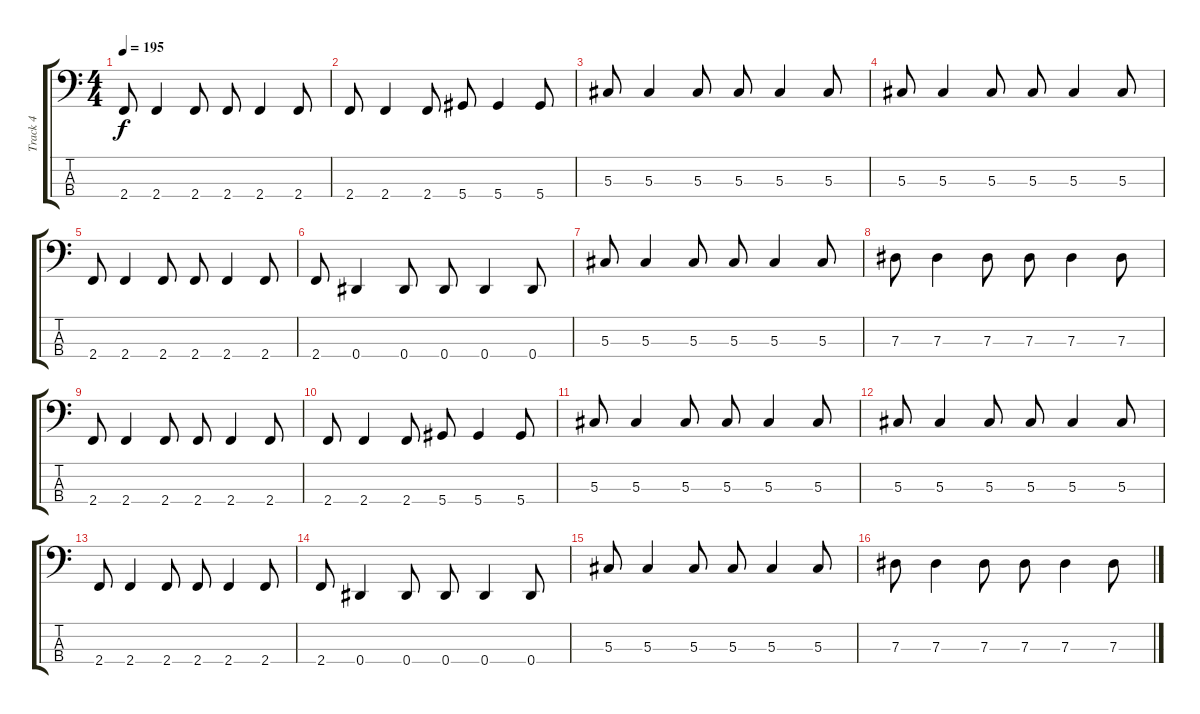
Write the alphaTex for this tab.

\track ("Track 4" "Track 4") {instrument electricbasspick}
\staff {score tabs}
\tuning (Gb2 Db2 Ab1 Eb1) {hide}
\ts (4 4)
\tempo 195
\clef f4
\ks c
2.4.8{dy f} 2.4.4 2.4.8 2.4.8 2.4.4 2.4.8 |
2.4.8 2.4.4 2.4.8 5.4.8 5.4.4 5.4.8 |
5.3.8 5.3.4 5.3.8 5.3.8 5.3.4 5.3.8 |
5.3.8 5.3.4 5.3.8 5.3.8 5.3.4 5.3.8 |
2.4.8 2.4.4 2.4.8 2.4.8 2.4.4 2.4.8 |
2.4.8 0.4.4 0.4.8 0.4.8 0.4.4 0.4.8 |
5.3.8 5.3.4 5.3.8 5.3.8 5.3.4 5.3.8 |
7.3.8 7.3.4 7.3.8 7.3.8 7.3.4 7.3.8 |
2.4.8 2.4.4 2.4.8 2.4.8 2.4.4 2.4.8 |
2.4.8 2.4.4 2.4.8 5.4.8 5.4.4 5.4.8 |
5.3.8 5.3.4 5.3.8 5.3.8 5.3.4 5.3.8 |
5.3.8 5.3.4 5.3.8 5.3.8 5.3.4 5.3.8 |
2.4.8 2.4.4 2.4.8 2.4.8 2.4.4 2.4.8 |
2.4.8 0.4.4 0.4.8 0.4.8 0.4.4 0.4.8 |
5.3.8 5.3.4 5.3.8 5.3.8 5.3.4 5.3.8 |
7.3.8 7.3.4 7.3.8 7.3.8 7.3.4 7.3.8
